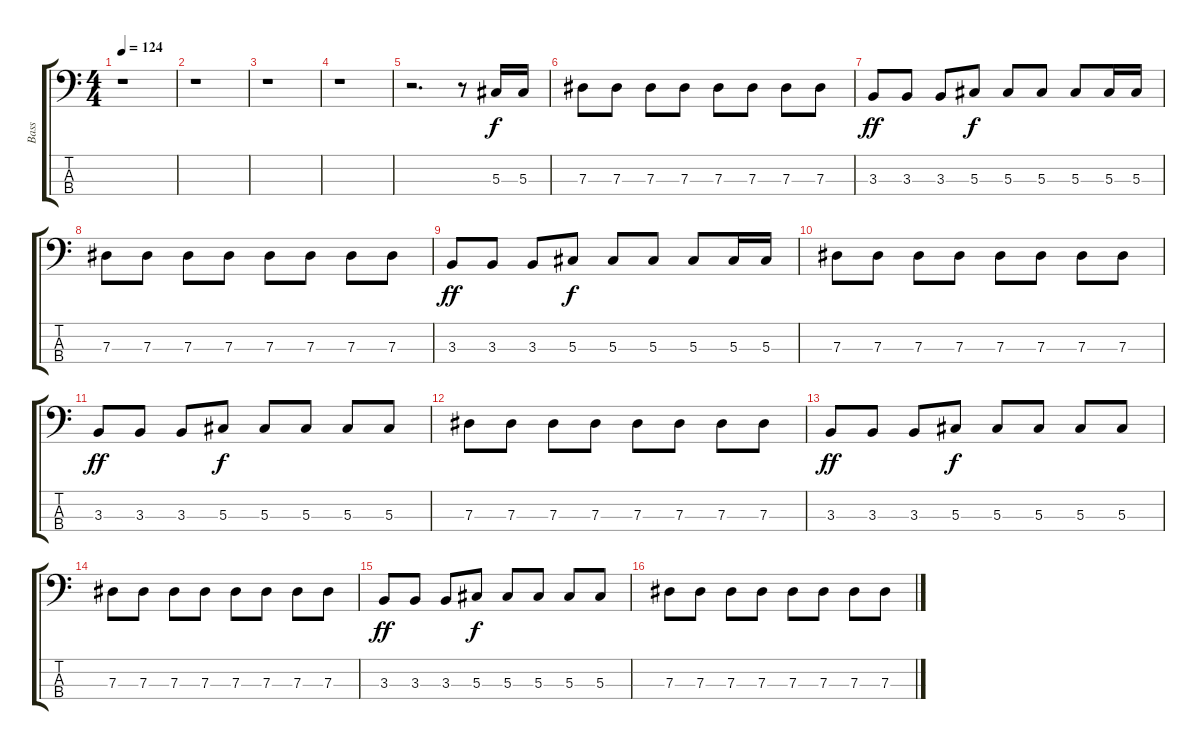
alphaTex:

\track ("Bass" "Bass") {instrument electricbasspick}
\staff {score tabs}
\tuning (Gb2 Db2 Ab1 Eb1) {hide}
\ts (4 4)
\tempo 124
\clef f4
\ks c
r.1{dy f instrument electricbasspick} |
r.1 |
r.1 |
r.1 |
r.2{d} r.8 5.3.16 5.3.16 |
7.3.8 7.3.8 7.3.8 7.3.8 7.3.8 7.3.8 7.3.8 7.3.8 |
3.3.8{dy ff} 3.3.8 3.3.8 5.3.8{dy f} 5.3.8 5.3.8 5.3.8 5.3.16 5.3.16 |
7.3.8 7.3.8 7.3.8 7.3.8 7.3.8 7.3.8 7.3.8 7.3.8 |
3.3.8{dy ff} 3.3.8 3.3.8 5.3.8{dy f} 5.3.8 5.3.8 5.3.8 5.3.16 5.3.16 |
7.3.8 7.3.8 7.3.8 7.3.8 7.3.8 7.3.8 7.3.8 7.3.8 |
3.3.8{dy ff} 3.3.8 3.3.8 5.3.8{dy f} 5.3.8 5.3.8 5.3.8 5.3.8 |
7.3.8 7.3.8 7.3.8 7.3.8 7.3.8 7.3.8 7.3.8 7.3.8 |
3.3.8{dy ff} 3.3.8 3.3.8 5.3.8{dy f} 5.3.8 5.3.8 5.3.8 5.3.8 |
7.3.8 7.3.8 7.3.8 7.3.8 7.3.8 7.3.8 7.3.8 7.3.8 |
3.3.8{dy ff} 3.3.8 3.3.8 5.3.8{dy f} 5.3.8 5.3.8 5.3.8 5.3.8 |
7.3.8 7.3.8 7.3.8 7.3.8 7.3.8 7.3.8 7.3.8 7.3.8
